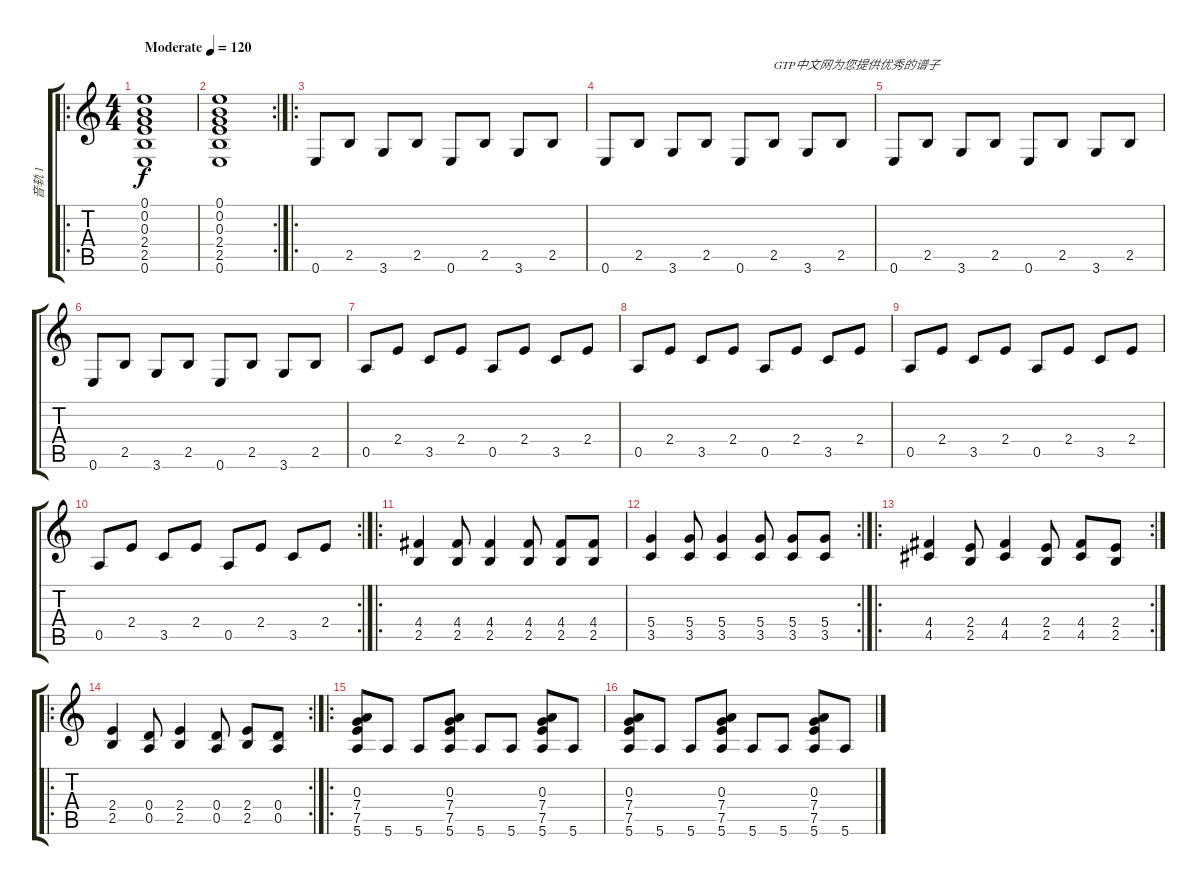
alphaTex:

\track ("音轨 1" "音轨 1") {instrument acousticguitarsteel}
\staff {score tabs}
\tuning (E4 B3 G3 D3 A2 E2) {hide}
\ro
\ts (4 4)
\tempo (120 "Moderate")
\clef g2
\ks c
(0.1 0.2 0.3 2.4 2.5 0.6).1{dy f instrument acousticguitarsteel} |
\rc 2
(0.1 0.2 0.3 2.4 2.5 0.6).1 |
\ro
0.6.8 2.5.8 3.6.8 2.5.8 0.6.8 2.5.8 3.6.8 2.5.8 |
0.6.8 2.5.8 3.6.8 2.5.8 0.6.8 2.5.8{txt "GTP中文网为您提供优秀的谱子"} 3.6.8 2.5.8 |
0.6.8 2.5.8 3.6.8 2.5.8 0.6.8 2.5.8 3.6.8 2.5.8 |
0.6.8 2.5.8 3.6.8 2.5.8 0.6.8 2.5.8 3.6.8 2.5.8 |
0.5.8 2.4.8 3.5.8 2.4.8 0.5.8 2.4.8 3.5.8 2.4.8 |
0.5.8 2.4.8 3.5.8 2.4.8 0.5.8 2.4.8 3.5.8 2.4.8 |
0.5.8 2.4.8 3.5.8 2.4.8 0.5.8 2.4.8 3.5.8 2.4.8 |
\rc 2
0.5.8 2.4.8 3.5.8 2.4.8 0.5.8 2.4.8 3.5.8 2.4.8 |
\ro
(4.4 2.5).4 (4.4 2.5).8 (4.4 2.5).4 (4.4 2.5).8 (4.4 2.5).8 (4.4 2.5).8 |
\rc 2
(5.4 3.5).4 (5.4 3.5).8 (5.4 3.5).4 (5.4 3.5).8 (5.4 3.5).8 (5.4 3.5).8 |
\ro
\rc 2
(4.4 4.5).4 (2.4 2.5).8 (4.4 4.5).4 (2.4 2.5).8 (4.4 4.5).8 (2.4 2.5).8 |
\ro
\rc 2
(2.4 2.5).4 (0.4 0.5).8 (2.4 2.5).4 (0.4 0.5).8 (2.4 2.5).8 (0.4 0.5).8 |
\ro
(0.3 7.4 7.5 5.6).8 5.6.8 5.6.8 (0.3 7.4 7.5 5.6).8 5.6.8 5.6.8 (0.3 7.4 7.5 5.6).8 5.6.8 |
(0.3 7.4 7.5 5.6).8 5.6.8 5.6.8 (0.3 7.4 7.5 5.6).8 5.6.8 5.6.8 (0.3 7.4 7.5 5.6).8 5.6.8
